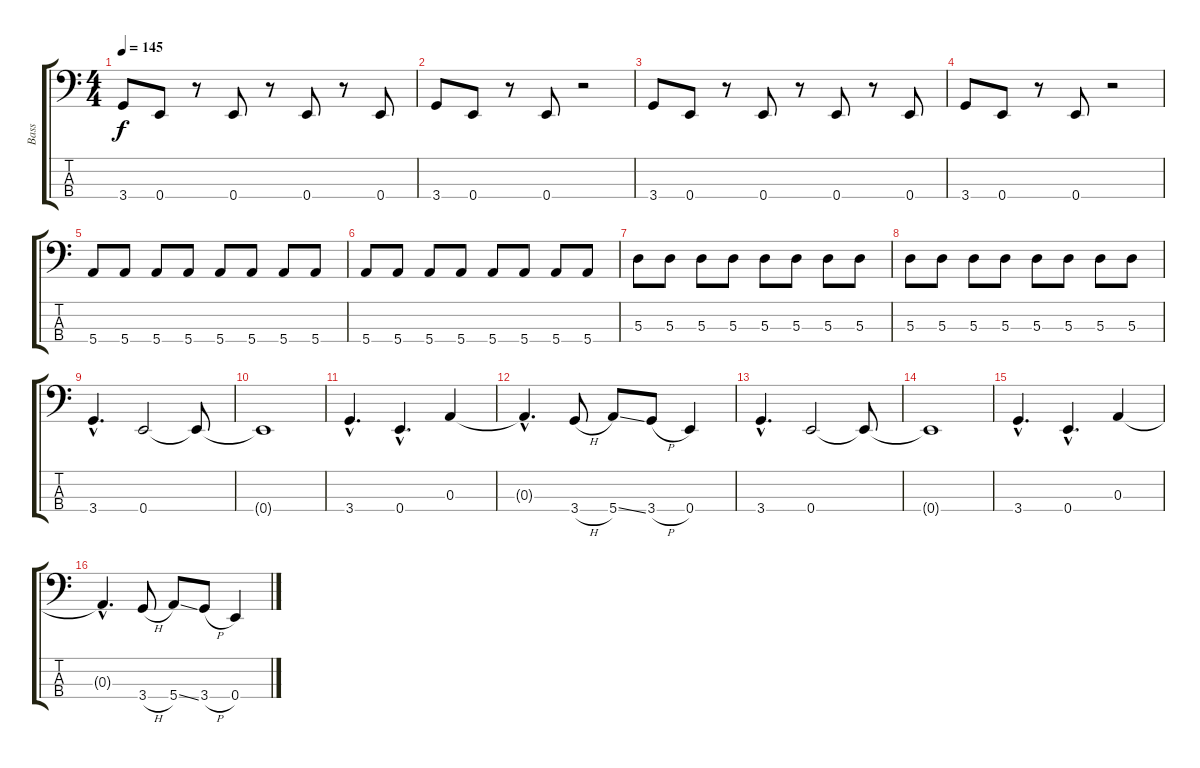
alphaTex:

\track ("Bass" "Bass") {instrument slapbass1}
\staff {score tabs}
\tuning (G2 D2 A1 E1) {hide}
\ts (4 4)
\tempo 145
\clef f4
\ks c
3.4.8{dy f} 0.4.8 r.8 0.4.8 r.8 0.4.8 r.8 0.4.8 |
3.4.8 0.4.8 r.8 0.4.8 r.2 |
3.4.8 0.4.8 r.8 0.4.8 r.8 0.4.8 r.8 0.4.8 |
3.4.8 0.4.8 r.8 0.4.8 r.2 |
5.4.8 5.4.8 5.4.8 5.4.8 5.4.8 5.4.8 5.4.8 5.4.8 |
5.4.8 5.4.8 5.4.8 5.4.8 5.4.8 5.4.8 5.4.8 5.4.8 |
5.3.8 5.3.8 5.3.8 5.3.8 5.3.8 5.3.8 5.3.8 5.3.8 |
5.3.8 5.3.8 5.3.8 5.3.8 5.3.8 5.3.8 5.3.8 5.3.8 |
3.4{hac}.4{d} 0.4.2 0.4{t}.8 |
0.4{t}.1 |
3.4{hac}.4{d} 0.4{hac}.4{d} 0.3.4 |
0.3{hac t}.4{d} 3.4{h}.8 5.4{ss}.8 3.4{h}.8 0.4.4 |
3.4{hac}.4{d} 0.4.2 0.4{t}.8 |
0.4{t}.1 |
3.4{hac}.4{d} 0.4{hac}.4{d} 0.3.4 |
0.3{hac t}.4{d} 3.4{h}.8 5.4{ss}.8 3.4{h}.8 0.4.4
